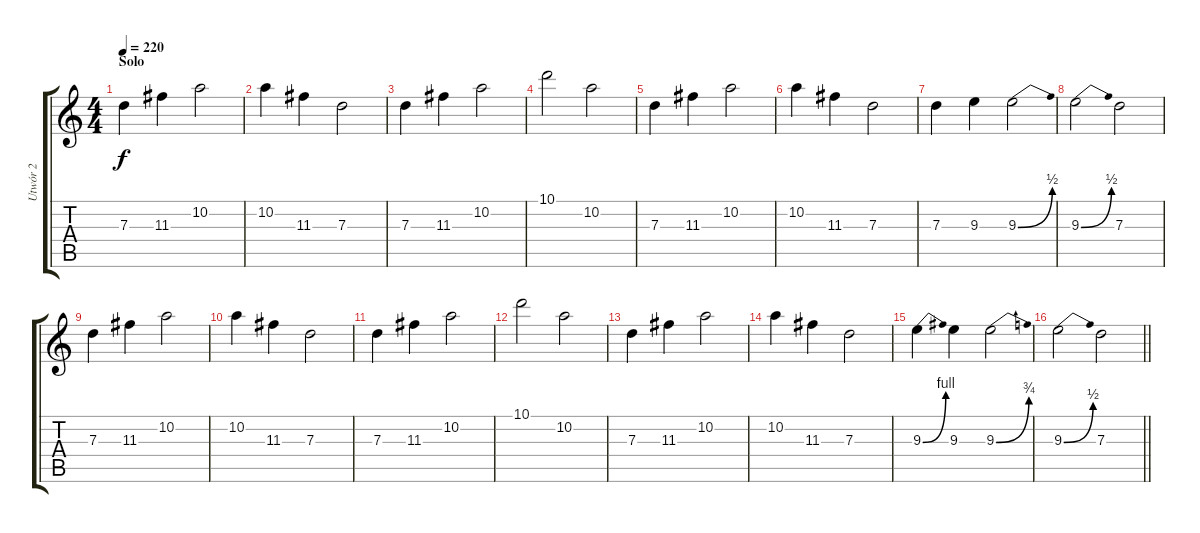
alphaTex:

\track ("Utwór 2" "Utwór 2") {instrument distortionguitar}
\staff {score tabs}
\tuning (E4 B3 G3 D3 A2 E2) {hide}
\ts (4 4)
\section ("" "Solo")
\tempo 220
\clef g2
\ks c
7.3.4{dy f} 11.3.4 10.2.2 |
10.2.4 11.3.4 7.3.2 |
7.3.4 11.3.4 10.2.2 |
10.1.2 10.2.2 |
7.3.4 11.3.4 10.2.2 |
10.2.4 11.3.4 7.3.2 |
7.3.4 9.3.4 9.3{be (bend 0 0 60 2)}.2 |
9.3{be (bend 0 0 60 2)}.2 7.3.2 |
7.3.4 11.3.4 10.2.2 |
10.2.4 11.3.4 7.3.2 |
7.3.4 11.3.4 10.2.2 |
10.1.2 10.2.2 |
7.3.4 11.3.4 10.2.2 |
10.2.4 11.3.4 7.3.2 |
9.3{be (bend 0 0 60 4)}.4 9.3.4 9.3{be (bend 0 0 60 3)}.2 |
\barLineRight lightlight
9.3{be (bend 0 0 60 2)}.2 7.3.2
